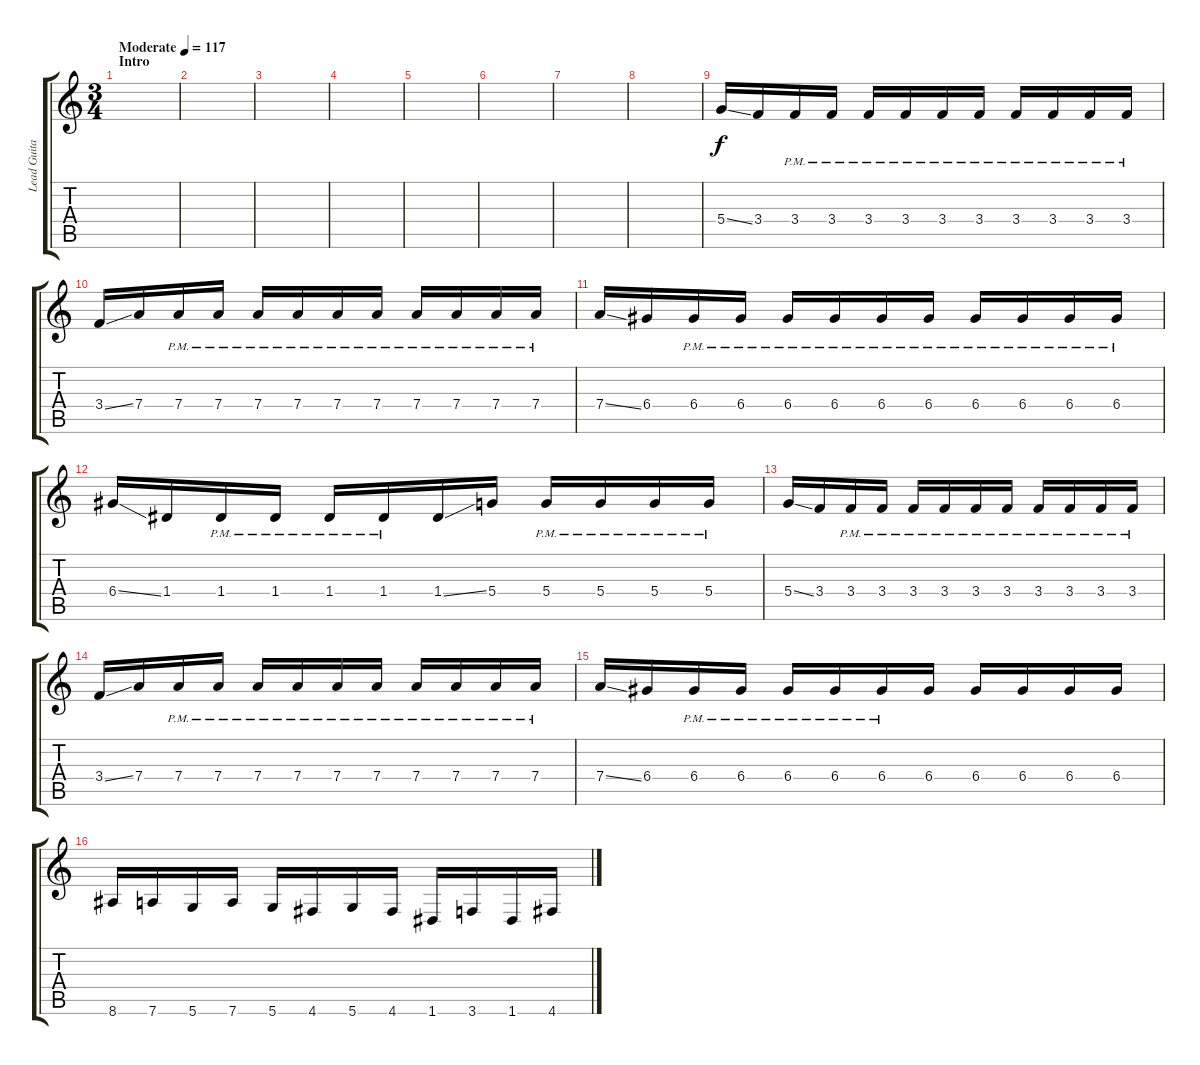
\track ("Lead Guitar" "Lead Guita") {instrument distortionguitar}
\staff {score tabs}
\tuning (E4 B3 G3 D3 A2 D2) {hide}
\ts (3 4)
\section ("" "Intro")
\tempo (117 "Moderate")
\clef g2
\ks c
|
|
|
|
|
|
|
|
5.4{ss}.16 3.4.16 3.4{pm}.16 3.4{pm}.16 3.4{pm}.16 3.4{pm}.16 3.4{pm}.16 3.4{pm}.16 3.4{pm}.16 3.4{pm}.16 3.4{pm}.16 3.4{pm}.16 |
3.4{ss}.16 7.4.16 7.4{pm}.16 7.4{pm}.16 7.4{pm}.16 7.4{pm}.16 7.4{pm}.16 7.4{pm}.16 7.4{pm}.16 7.4{pm}.16 7.4{pm}.16 7.4{pm}.16 |
7.4{ss}.16 6.4.16 6.4{pm}.16 6.4{pm}.16 6.4{pm}.16 6.4{pm}.16 6.4{pm}.16 6.4{pm}.16 6.4{pm}.16 6.4{pm}.16 6.4{pm}.16 6.4{pm}.16 |
6.4{ss}.16 1.4.16 1.4{pm}.16 1.4{pm}.16 1.4{pm}.16 1.4{pm}.16 1.4{ss}.16 5.4.16 5.4{pm}.16 5.4{pm}.16 5.4{pm}.16 5.4{pm}.16 |
5.4{ss}.16 3.4.16 3.4{pm}.16 3.4{pm}.16 3.4{pm}.16 3.4{pm}.16 3.4{pm}.16 3.4{pm}.16 3.4{pm}.16 3.4{pm}.16 3.4{pm}.16 3.4{pm}.16 |
3.4{ss}.16 7.4.16 7.4{pm}.16 7.4{pm}.16 7.4{pm}.16 7.4{pm}.16 7.4{pm}.16 7.4{pm}.16 7.4{pm}.16 7.4{pm}.16 7.4{pm}.16 7.4{pm}.16 |
7.4{ss}.16 6.4.16 6.4{pm}.16 6.4{pm}.16 6.4{pm}.16 6.4{pm}.16 6.4{pm}.16 6.4.16 6.4.16 6.4.16 6.4.16 6.4.16 |
8.6.16 7.6.16 5.6.16 7.6.16 5.6.16 4.6.16 5.6.16 4.6.16 1.6.16 3.6.16 1.6.16 4.6.16
